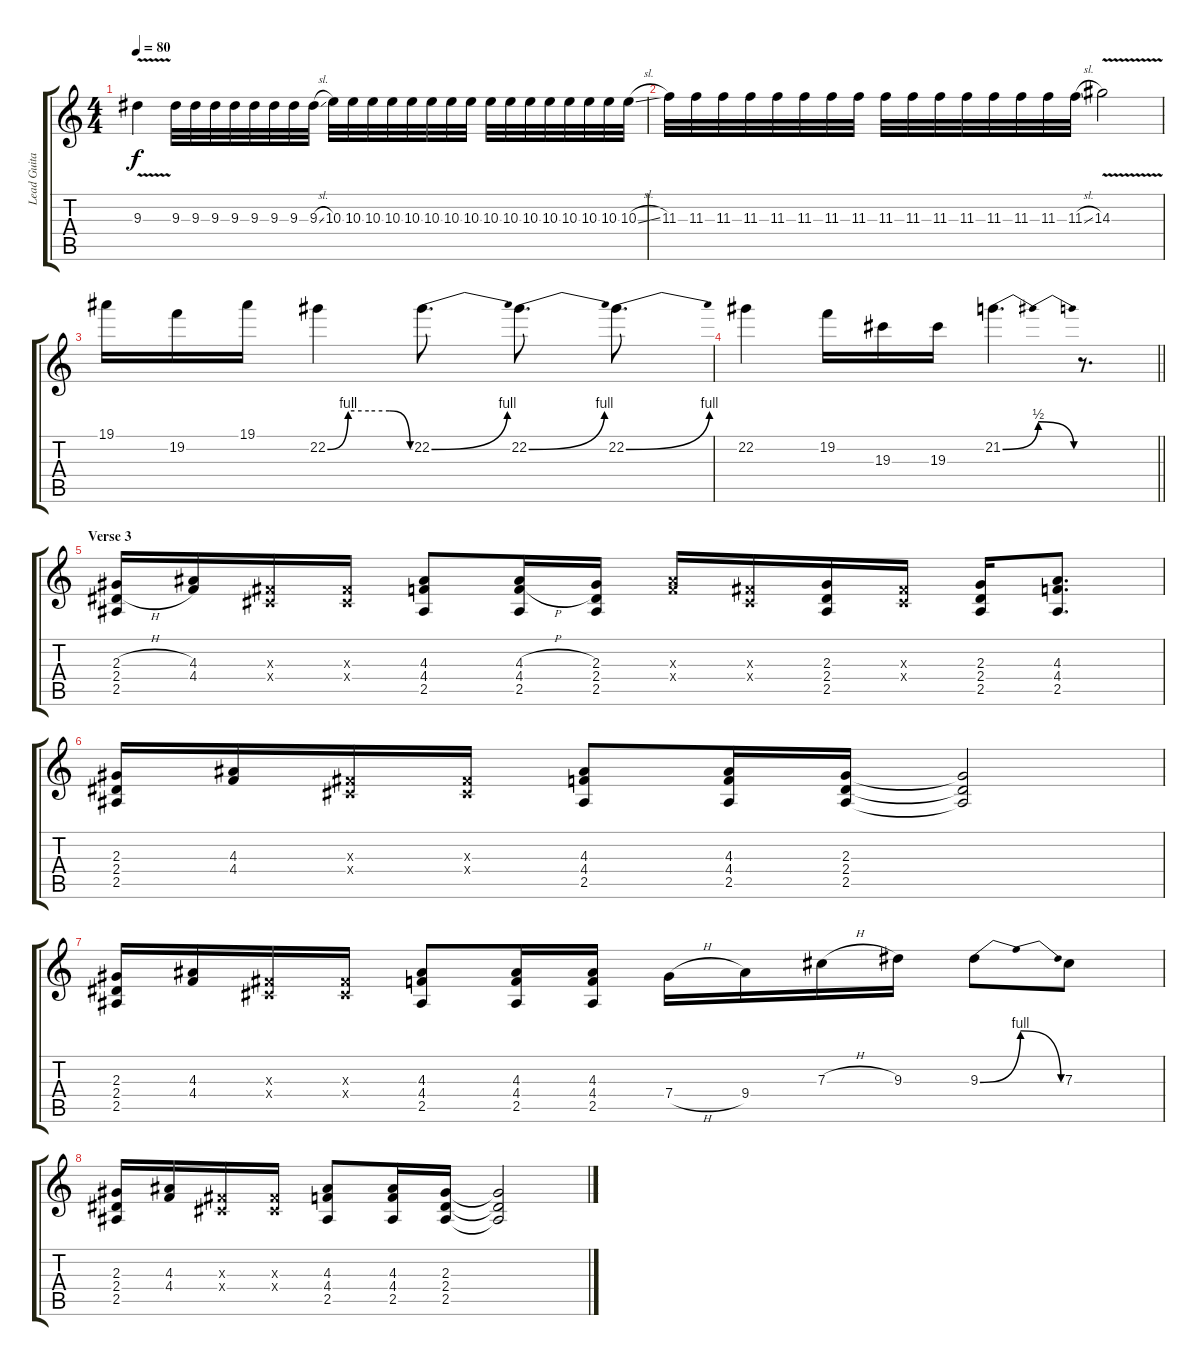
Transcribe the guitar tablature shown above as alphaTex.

\track ("Lead Guitar" "Lead Guita") {instrument distortionguitar}
\staff {score tabs}
\tuning (Eb4 Bb3 Gb3 Db3 Ab2 Eb2) {hide}
\ts (4 4)
\tempo 80
\clef g2
\ks c
9.3{v}.4{dy f} 9.3.32 9.3.32 9.3.32 9.3.32 9.3.32 9.3.32 9.3.32 9.3{sl}.32 10.3.32 10.3.32 10.3.32 10.3.32 10.3.32 10.3.32 10.3.32 10.3.32 10.3.32 10.3.32 10.3.32 10.3.32 10.3.32 10.3.32 10.3.32 10.3{sl}.32 |
11.3.32 11.3.32 11.3.32 11.3.32 11.3.32 11.3.32 11.3.32 11.3.32 11.3.32 11.3.32 11.3.32 11.3.32 11.3.32 11.3.32 11.3.32 11.3{sl}.32 14.3{v}.2 |
19.1.16 19.2.16 19.1.16 22.2{be (custom 0 0 15 4 30 4 45 4 60 0)}.4 22.2{be (bend 0 0 60 4)}.8{d} 22.2{be (bend 0 0 60 4)}.8{d} 22.2{be (bend 0 0 60 4)}.8{d} |
\barLineRight lightlight
22.2.4 19.2.16 19.3.16 19.3.16 21.2{be (bendrelease 0 0 30 2 30 2 60 0)}.4{d} r.8{d} |
\section ("" "Verse 3")
(2.3{h} 2.4{h} 2.5).16 (4.3 4.4).16 (0.3{x} 0.4{x}).16 (0.3{x} 0.4{x}).16 (4.3 4.4 2.5).8 (4.3{h} 4.4{h} 2.5).16 (2.3 2.4 2.5).16 (4.3{x} 4.4{x}).16 (0.3{x} 0.4{x}).16 (2.3 2.4 2.5).16 (0.3{x} 0.4{x}).16 (2.3 2.4 2.5).16 (4.3 4.4 2.5).8{d} |
(2.3 2.4 2.5).16 (4.3 4.4).16 (0.3{x} 0.4{x}).16 (0.3{x} 0.4{x}).16 (4.3 4.4 2.5).8 (4.3 4.4 2.5).16 (2.3 2.4 2.5).16 (2.3{t} 2.4{t} 2.5{t}).2 |
(2.3 2.4 2.5).16 (4.3 4.4).16 (0.3{x} 0.4{x}).16 (0.3{x} 0.4{x}).16 (4.3 4.4 2.5).8 (4.3 4.4 2.5).16 (4.3 4.4 2.5).16 7.4{h}.16 9.4.16 7.3{h}.16 9.3.16 9.3{be (bendrelease 0 0 30 4 30 4 60 0)}.8 7.3.8 |
(2.3 2.4 2.5).16 (4.3 4.4).16 (0.3{x} 0.4{x}).16 (0.3{x} 0.4{x}).16 (4.3 4.4 2.5).8 (4.3 4.4 2.5).16 (2.3 2.4 2.5).16 (2.3{t} 2.4{t} 2.5{t}).2
